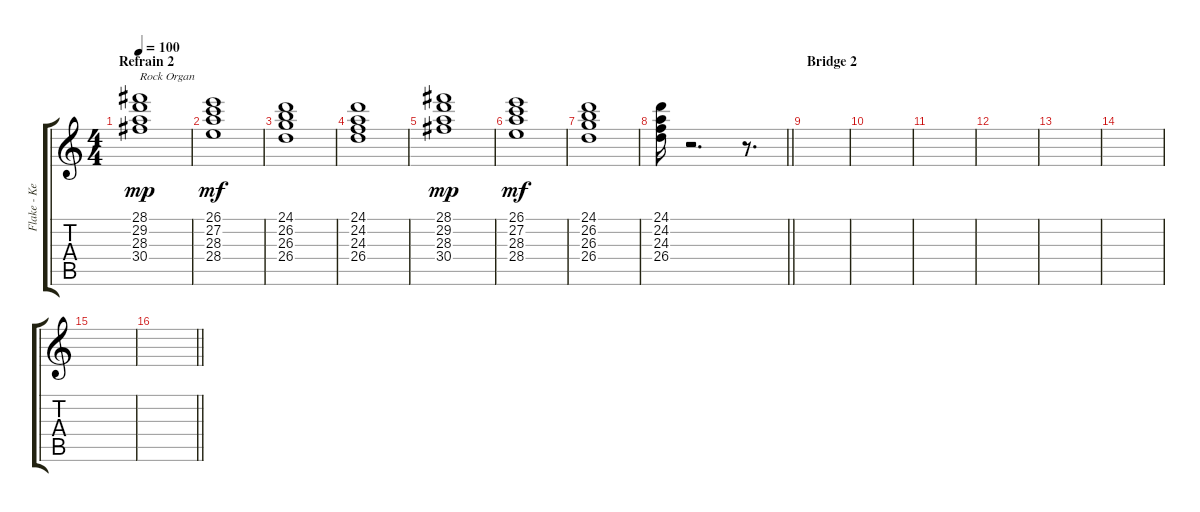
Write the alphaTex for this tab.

\track ("Flake - Keys 2" "Flake - Ke") {instrument lead2sawtooth}
\staff {score tabs}
\tuning (D4 A3 F3 C3 G2 D2) {hide}
\ts (4 4)
\section ("" "Refrain 2")
\tempo 100
\clef g2
\ks c
(28.1 29.2 28.3 30.4).1{txt "Rock Organ" dy mp instrument rockorgan} |
(26.1 27.2 28.3 28.4).1{dy mf} |
(24.1 26.2 26.3 26.4).1 |
(24.1 24.2 24.3 26.4).1 |
(28.1 29.2 28.3 30.4).1{dy mp} |
(26.1 27.2 28.3 28.4).1{dy mf} |
(24.1 26.2 26.3 26.4).1 |
\barLineRight lightlight
(24.1 24.2 24.3 26.4).16 r.2{d} r.8{d} |
\section ("" "Bridge 2")
|
|
|
|
|
|
|
\barLineRight lightlight
